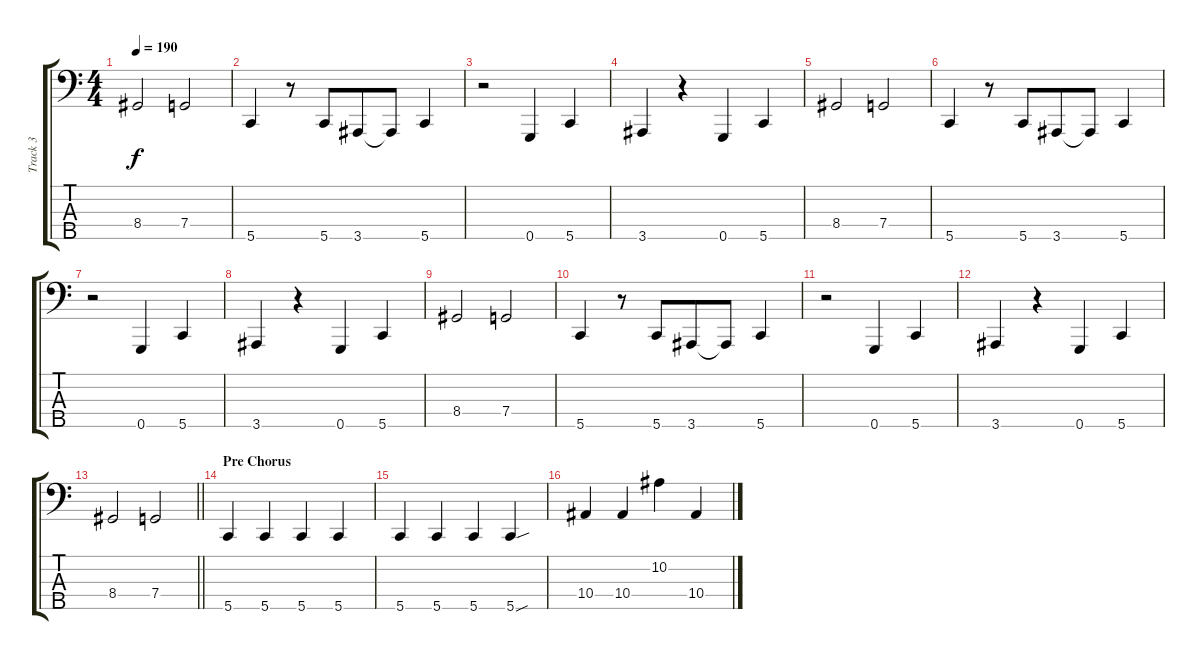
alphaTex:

\track ("Track 3" "Track 3") {instrument electricbassfinger}
\staff {score tabs}
\tuning (G2 C2 G1 C1 G0) {hide}
\ts (4 4)
\tempo 190
\clef f4
\ks c
8.4.2{dy f} 7.4.2 |
5.5.4 r.8 5.5.8{beam merge} 3.5.8 3.5{t}.8 5.5.4 |
r.2 0.5.4 5.5.4 |
3.5.4 r.4 0.5.4 5.5.4 |
8.4.2 7.4.2 |
5.5.4 r.8 5.5.8{beam merge} 3.5.8 3.5{t}.8 5.5.4 |
r.2 0.5.4 5.5.4 |
3.5.4 r.4 0.5.4 5.5.4 |
8.4.2 7.4.2 |
5.5.4 r.8 5.5.8{beam merge} 3.5.8 3.5{t}.8 5.5.4 |
r.2 0.5.4 5.5.4 |
3.5.4 r.4 0.5.4 5.5.4 |
\barLineRight lightlight
8.4.2 7.4.2 |
\section ("" "Pre Chorus")
5.5.4 5.5.4 5.5.4 5.5.4 |
5.5.4 5.5.4 5.5.4 5.5{sou}.4 |
10.4.4 10.4.4 10.2.4 10.4.4
